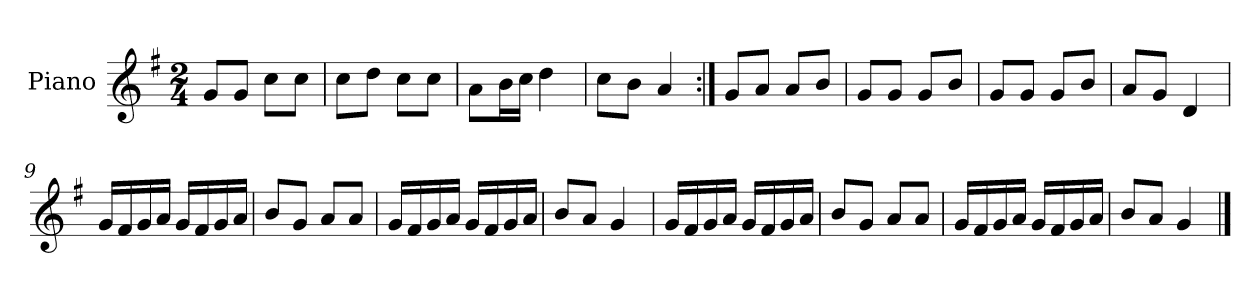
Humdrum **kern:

**kern
*part1
*staff1
*I"Piano
*I'Pno.
*clefG2
*k[f#]
*M2/4
=1
8g/L
8g/J
8cc\L
8cc\J
=2
8cc\L
8dd\J
8cc\L
8cc\J
=3
8a\L
16b\L
16cc\JJ
4dd\
=4
8cc\L
8b\J
4a/
=5:|!
8g/L
8a/J
8a/L
8b/J
=6
8g/L
8g/J
8g/L
8b/J
=7
8g/L
8g/J
8g/L
8b/J
=8
8a/L
8g/J
4d/
=9
16g/LL
16f#/
16g/
16a/JJ
16g/LL
16f#/
16g/
16a/JJ
=10
8b/L
8g/J
8a/L
8a/J
!!LO:LB:g=z
=11
16g/LL
16f#/
16g/
16a/JJ
16g/LL
16f#/
16g/
16a/JJ
=12
8b/L
8a/J
4g/
=13
16g/LL
16f#/
16g/
16a/JJ
16g/LL
16f#/
16g/
16a/JJ
=14
8b/L
8g/J
8a/L
8a/J
=15
16g/LL
16f#/
16g/
16a/JJ
16g/LL
16f#/
16g/
16a/JJ
=16
8b/L
8a/J
4g/
==
*-
